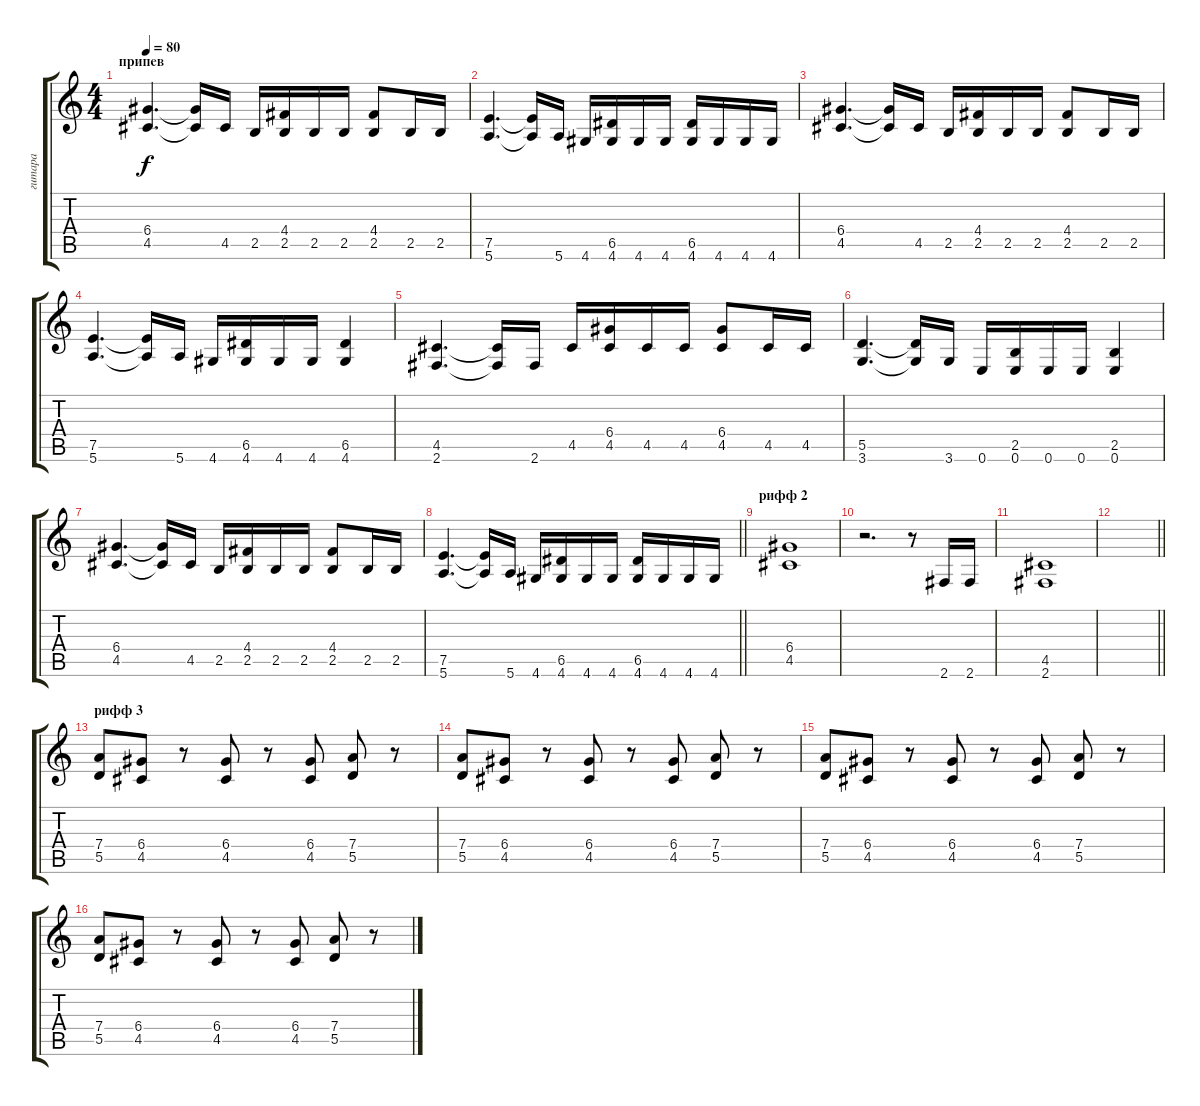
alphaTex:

\track ("гитара" "гитара") {instrument distortionguitar}
\staff {score tabs}
\tuning (E4 B3 G3 D3 A2 E2) {hide}
\ts (4 4)
\section ("" "припев")
\tempo 80
\clef g2
\ks c
(6.4 4.5).4{d dy f} (6.4{t} 4.5{t}).16 4.5.16 2.5.16 (4.4 2.5).16 2.5.16 2.5.16 (4.4 2.5).8 2.5.16 2.5.16 |
(7.5 5.6).4{d} (7.5{t} 5.6{t}).16 5.6.16 4.6.16 (6.5 4.6).16 4.6.16 4.6.16 (6.5 4.6).16 4.6.16 4.6.16 4.6.16 |
(6.4 4.5).4{d} (6.4{t} 4.5{t}).16 4.5.16 2.5.16 (4.4 2.5).16 2.5.16 2.5.16 (4.4 2.5).8 2.5.16 2.5.16 |
(7.5 5.6).4{d} (7.5{t} 5.6{t}).16 5.6.16 4.6.16 (6.5 4.6).16 4.6.16 4.6.16 (6.5 4.6).4 |
(4.5 2.6).4{d} (4.5{t} 2.6{t}).16 2.6.16 4.5.16 (6.4 4.5).16 4.5.16 4.5.16 (6.4 4.5).8 4.5.16 4.5.16 |
(5.5 3.6).4{d} (5.5{t} 3.6{t}).16 3.6.16 0.6.16 (2.5 0.6).16 0.6.16 0.6.16 (2.5 0.6).4 |
(6.4 4.5).4{d} (6.4{t} 4.5{t}).16 4.5.16 2.5.16 (4.4 2.5).16 2.5.16 2.5.16 (4.4 2.5).8 2.5.16 2.5.16 |
\barLineRight lightlight
(7.5 5.6).4{d} (7.5{t} 5.6{t}).16 5.6.16 4.6.16 (6.5 4.6).16 4.6.16 4.6.16 (6.5 4.6).16 4.6.16 4.6.16 4.6.16 |
\section ("" "рифф 2")
(6.4 4.5).1 |
r.2{d} r.8 2.6.16 2.6.16 |
(4.5 2.6).1 |
\barLineRight lightlight
|
\section ("" "рифф 3")
(7.4 5.5).8 (6.4 4.5).8 r.8 (6.4 4.5).8 r.8 (6.4 4.5).8 (7.4 5.5).8 r.8 |
(7.4 5.5).8 (6.4 4.5).8 r.8 (6.4 4.5).8 r.8 (6.4 4.5).8 (7.4 5.5).8 r.8 |
(7.4 5.5).8 (6.4 4.5).8 r.8 (6.4 4.5).8 r.8 (6.4 4.5).8 (7.4 5.5).8 r.8 |
(7.4 5.5).8 (6.4 4.5).8 r.8 (6.4 4.5).8 r.8 (6.4 4.5).8 (7.4 5.5).8 r.8
